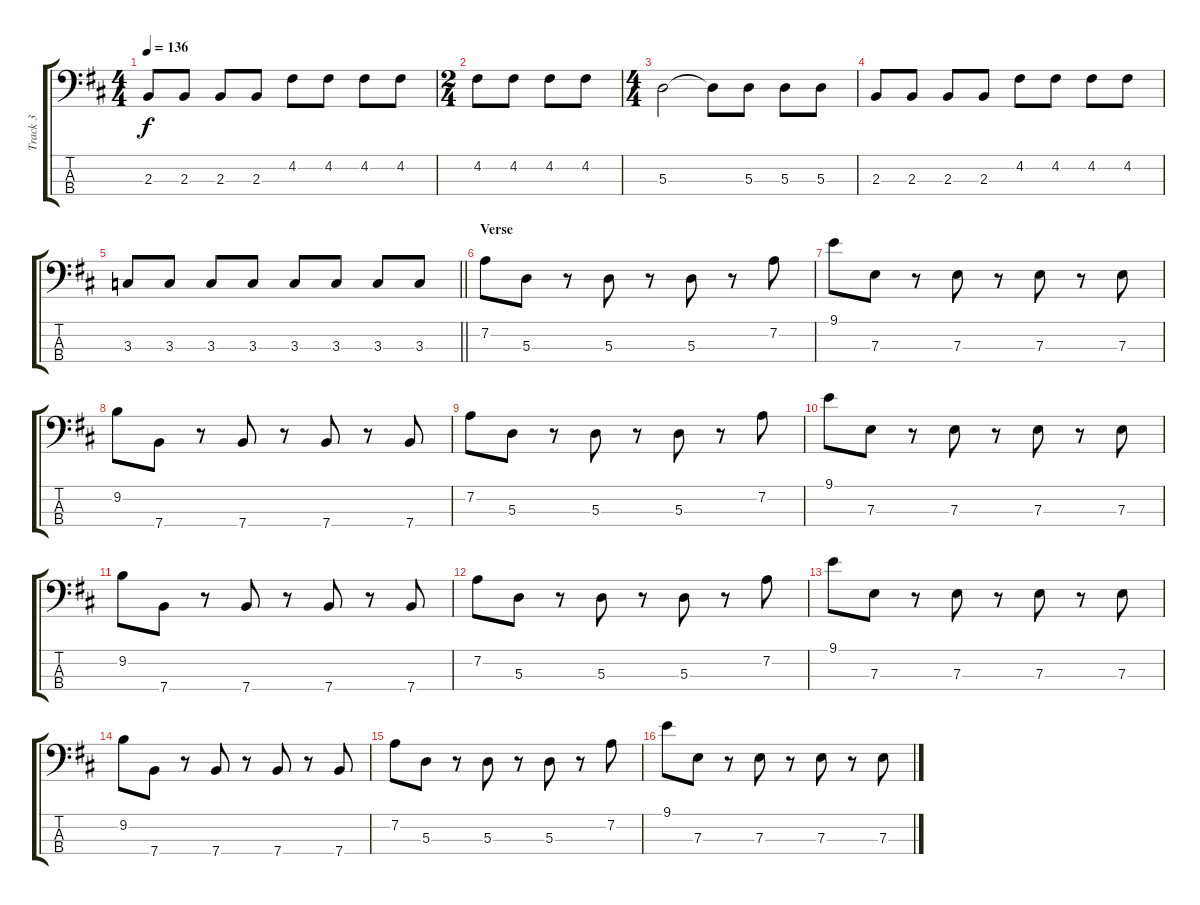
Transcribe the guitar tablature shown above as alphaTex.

\track ("Track 3" "Track 3") {instrument electricbassfinger}
\staff {score tabs}
\tuning (G2 D2 A1 E1) {hide}
\ts (4 4)
\tempo 136
\clef f4
\ks d
2.3.8{dy f} 2.3.8 2.3.8 2.3.8 4.2.8 4.2.8 4.2.8 4.2.8 |
\ts (2 4)
4.2.8 4.2.8 4.2.8 4.2.8 |
\ts (4 4)
5.3.2 5.3{t}.8 5.3.8 5.3.8 5.3.8 |
2.3.8 2.3.8 2.3.8 2.3.8 4.2.8 4.2.8 4.2.8 4.2.8 |
\barLineRight lightlight
3.3.8 3.3.8 3.3.8 3.3.8 3.3.8 3.3.8 3.3.8 3.3.8 |
\section ("" "Verse")
7.2.8 5.3.8 r.8 5.3.8 r.8 5.3.8 r.8 7.2.8 |
9.1.8 7.3.8 r.8 7.3.8 r.8 7.3.8 r.8 7.3.8 |
9.2.8 7.4.8 r.8 7.4.8 r.8 7.4.8 r.8 7.4.8 |
7.2.8 5.3.8 r.8 5.3.8 r.8 5.3.8 r.8 7.2.8 |
9.1.8 7.3.8 r.8 7.3.8 r.8 7.3.8 r.8 7.3.8 |
9.2.8 7.4.8 r.8 7.4.8 r.8 7.4.8 r.8 7.4.8 |
7.2.8 5.3.8 r.8 5.3.8 r.8 5.3.8 r.8 7.2.8 |
9.1.8 7.3.8 r.8 7.3.8 r.8 7.3.8 r.8 7.3.8 |
9.2.8 7.4.8 r.8 7.4.8 r.8 7.4.8 r.8 7.4.8 |
7.2.8 5.3.8 r.8 5.3.8 r.8 5.3.8 r.8 7.2.8 |
9.1.8 7.3.8 r.8 7.3.8 r.8 7.3.8 r.8 7.3.8
